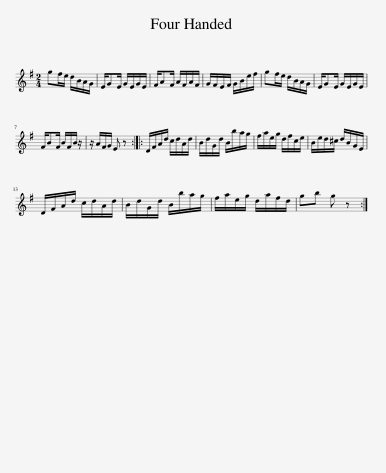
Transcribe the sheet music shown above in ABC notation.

X:1
L:1/8
M:2/4
I:linebreak $
K:G
V:1 treble
V:1
 gf/e/ d/B/A/G/ | E/GE/ G/E/G/E/ | F/AF/ A/F/A/F/ | G/F/E/F/ G/B/e/f/ | gf/e/ d/B/A/G/ | %5
 E/GE/ G/E/G/E/ |$ F/BF/ B/F/B/ z/ | z/ A/F/G/ E z :: D/F/A/d/ c/d/A/d/ | B/d/G/d/ B/b/a/g/ | %10
 f/a/e/g/ d/f/c/e/ | B/e/d/^c/ d/B/G/E/ |$ D/F/A/d/ c/d/A/d/ | B/d/G/d/ B/b/a/g/ | f/a/e/g/ d/a/f/d/ | %15
 gb g z :| %16
